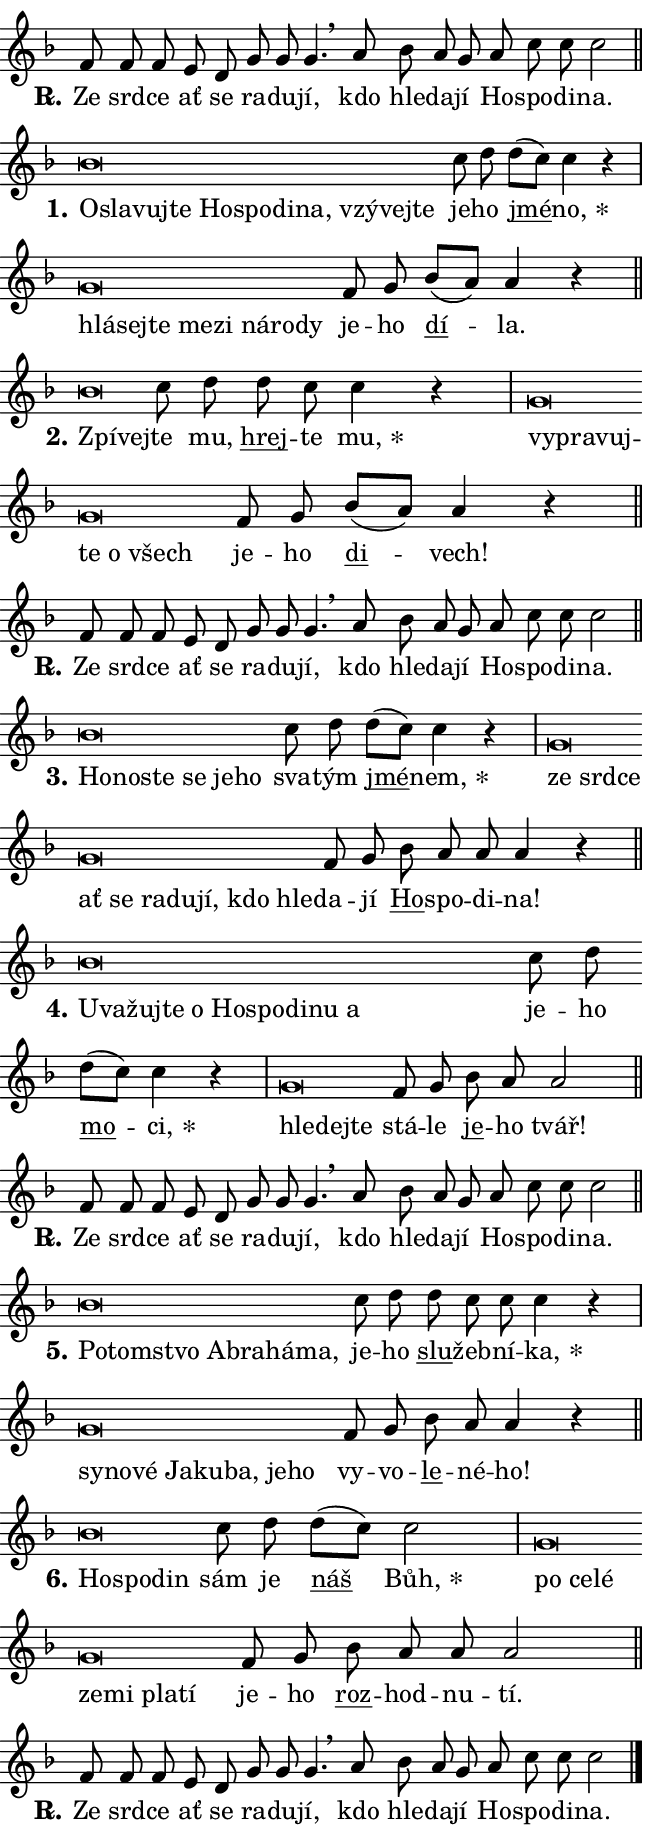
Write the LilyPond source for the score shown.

\version "2.24.0"
\header { tagline = "" }
\paper {
  indent = 0\cm
  top-margin = 0\cm
  right-margin = 0.13\cm % to fit lyric hyphens
  bottom-margin = 0\cm
  left-margin = 0\cm
  paper-width = 11\cm
  page-breaking = #ly:one-page-breaking
  system-system-spacing.basic-distance = #11
  score-system-spacing.basic-distance = #11
  ragged-last = ##f
}


%% Author: Thomas Morley
%% https://lists.gnu.org/archive/html/lilypond-user/2020-05/msg00002.html
#(define (line-position grob)
"Returns position of @var[grob} in current system:
   @code{'start}, if at first time-step
   @code{'end}, if at last time-step
   @code{'middle} otherwise
"
  (let* ((col (ly:item-get-column grob))
         (ln (ly:grob-object col 'left-neighbor))
         (rn (ly:grob-object col 'right-neighbor))
         (col-to-check-left (if (ly:grob? ln) ln col))
         (col-to-check-right (if (ly:grob? rn) rn col))
         (break-dir-left
           (and
             (ly:grob-property col-to-check-left 'non-musical #f)
             (ly:item-break-dir col-to-check-left)))
         (break-dir-right
           (and
             (ly:grob-property col-to-check-right 'non-musical #f)
             (ly:item-break-dir col-to-check-right))))
        (cond ((eqv? 1 break-dir-left) 'start)
              ((eqv? -1 break-dir-right) 'end)
              (else 'middle))))

#(define (tranparent-at-line-position vctor)
  (lambda (grob)
  "Relying on @code{line-position} select the relevant enry from @var{vctor}.
Used to determine transparency,"
    (case (line-position grob)
      ((end) (not (vector-ref vctor 0)))
      ((middle) (not (vector-ref vctor 1)))
      ((start) (not (vector-ref vctor 2))))))

noteHeadBreakVisibility =
#(define-music-function (break-visibility)(vector?)
"Makes @code{NoteHead}s transparent relying on @var{break-visibility}"
#{
  \override NoteHead.transparent =
    #(tranparent-at-line-position break-visibility)
#})

#(define delete-ledgers-for-transparent-note-heads
  (lambda (grob)
    "Reads whether a @code{NoteHead} is transparent.
If so this @code{NoteHead} is removed from @code{'note-heads} from
@var{grob}, which is supposed to be @code{LedgerLineSpanner}.
As a result ledgers are not printed for this @code{NoteHead}"
    (let* ((nhds-array (ly:grob-object grob 'note-heads))
           (nhds-list
             (if (ly:grob-array? nhds-array)
                 (ly:grob-array->list nhds-array)
                 '()))
           ;; Relies on the transparent-property being done before
           ;; Staff.LedgerLineSpanner.after-line-breaking is executed.
           ;; This is fragile ...
           (to-keep
             (remove
               (lambda (nhd)
                 (ly:grob-property nhd 'transparent #f))
               nhds-list)))
      ;; TODO find a better method to iterate over grob-arrays, similiar
      ;; to filter/remove etc for lists
      ;; For now rebuilt from scratch
      (set! (ly:grob-object grob 'note-heads)  '())
      (for-each
        (lambda (nhd)
          (ly:pointer-group-interface::add-grob grob 'note-heads nhd))
        to-keep))))

squashNotes = {
  \override NoteHead.X-extent = #'(-0.2 . 0.2)
  \override NoteHead.Y-extent = #'(-0.75 . 0)
  \override NoteHead.stencil =
    #(lambda (grob)
       (let ((pos (ly:grob-property grob 'staff-position)))
         (begin
           (if (< pos -7) (display "ERROR: Lower brevis then expected\n") (display ""))
           (if (<= pos -6) ly:text-interface::print ly:note-head::print))))
}
unSquashNotes = {
  \revert NoteHead.X-extent
  \revert NoteHead.Y-extent
  \revert NoteHead.stencil
}

hideNotes = \noteHeadBreakVisibility #begin-of-line-visible
unHideNotes = \noteHeadBreakVisibility #all-visible

% work-around for resetting accidentals
% https://lilypond.org/doc/v2.23/Documentation/notation/displaying-rhythms#unmetered-music
cadenzaMeasure = {
  \cadenzaOff
  \partial 1024 s1024
  \cadenzaOn
}

#(define-markup-command (accent layout props text) (markup?)
  "Underline accented syllable"
  (interpret-markup layout props
    #{\markup \override #'(offset . 4.3) \underline { #text }#}))

responsum = \markup \concat {
  "R" \hspace #-1.05 \path #0.1 #'((moveto 0 0.07) (lineto 0.9 0.8)) \hspace #0.05 "."
}

spaceSize = #0.6828661417322834 % exact space size for TeX Gyre Schola

\layout {
  \context {
    \Staff
    \remove "Time_signature_engraver"
    \override LedgerLineSpanner.after-line-breaking = #delete-ledgers-for-transparent-note-heads
  }
  \context {
    \Lyrics {
      \override LyricSpace.minimum-distance = \spaceSize
      \override LyricText.font-name = #"TeX Gyre Schola"
      \override LyricText.font-size = 1
      \override StanzaNumber.font-name = #"TeX Gyre Schola Bold"
      \override StanzaNumber.font-size = 1
    }
  }
  \context {
    \Score 
    \override NoteHead.text =
      #(lambda (grob) 
        (let ((pos (ly:grob-property grob 'staff-position)))
          #{\markup {
            \combine
              \halign #-0.55 \raise #(if (= pos -6) 0 0.5) \override #'(thickness . 2) \draw-line #'(3.2 . 0)
              \musicglyph "noteheads.sM1"
          }#}))
  }
}

% magnetic-lyrics.ily
%
%   written by
%     Jean Abou Samra <jean@abou-samra.fr>
%     Werner Lemberg <wl@gnu.org>
%
%   adapted by
%     Jiri Hon <jiri.hon@gmail.com>
%
% Version 2022-Apr-15

% https://www.mail-archive.com/lilypond-user@gnu.org/msg149350.html

#(define (Left_hyphen_pointer_engraver context)
   "Collect syllable-hyphen-syllable occurrences in lyrics and store
them in properties.  This engraver only looks to the left.  For
example, if the lyrics input is @code{foo -- bar}, it does the
following.

@itemize @bullet
@item
Set the @code{text} property of the @code{LyricHyphen} grob between
@q{foo} and @q{bar} to @code{foo}.

@item
Set the @code{left-hyphen} property of the @code{LyricText} grob with
text @q{foo} to the @code{LyricHyphen} grob between @q{foo} and
@q{bar}.
@end itemize

Use this auxiliary engraver in combination with the
@code{lyric-@/text::@/apply-@/magnetic-@/offset!} hook."
   (let ((hyphen #f)
         (text #f))
     (make-engraver
      (acknowledgers
       ((lyric-syllable-interface engraver grob source-engraver)
        (set! text grob)))
      (end-acknowledgers
       ((lyric-hyphen-interface engraver grob source-engraver)
        ;(when (not (grob::has-interface grob 'lyric-space-interface))
          (set! hyphen grob)));)
      ((stop-translation-timestep engraver)
       (when (and text hyphen)
         (ly:grob-set-object! text 'left-hyphen hyphen))
       (set! text #f)
       (set! hyphen #f)))))

#(define (lyric-text::apply-magnetic-offset! grob)
   "If the space between two syllables is less than the value in
property @code{LyricText@/.details@/.squash-threshold}, move the right
syllable to the left so that it gets concatenated with the left
syllable.

Use this function as a hook for
@code{LyricText@/.after-@/line-@/breaking} if the
@code{Left_@/hyphen_@/pointer_@/engraver} is active."
   (let ((hyphen (ly:grob-object grob 'left-hyphen #f)))
     (when hyphen
       (let ((left-text (ly:spanner-bound hyphen LEFT)))
         (when (grob::has-interface left-text 'lyric-syllable-interface)
           (let* ((common (ly:grob-common-refpoint grob left-text X))
                  (this-x-ext (ly:grob-extent grob common X))
                  (left-x-ext
                   (begin
                     ;; Trigger magnetism for left-text.
                     (ly:grob-property left-text 'after-line-breaking)
                     (ly:grob-extent left-text common X)))
                  ;; `delta` is the gap width between two syllables.
                  (delta (- (interval-start this-x-ext)
                            (interval-end left-x-ext)))
                  (details (ly:grob-property grob 'details))
                  (threshold (assoc-get 'squash-threshold details 0.2)))
             (when (< delta threshold)
               (let* (;; We have to manipulate the input text so that
                      ;; ligatures crossing syllable boundaries are not
                      ;; disabled.  For languages based on the Latin
                      ;; script this is essentially a beautification.
                      ;; However, for non-Western scripts it can be a
                      ;; necessity.
                      (lt (ly:grob-property left-text 'text))
                      (rt (ly:grob-property grob 'text))
                      (is-space (grob::has-interface hyphen 'lyric-space-interface))
                      (space (if is-space " " ""))
                      (extra-delta (if is-space spaceSize 0))
                      ;; Append new syllable.
                      (ltrt-space (if (and (string? lt) (string? rt))
                                (string-append lt space rt)
                                (make-concat-markup (list lt space rt))))
                      ;; Right-align `ltrt` to the right side.
                      (ltrt-space-markup (grob-interpret-markup
                               grob
                               (make-translate-markup
                                (cons (interval-length this-x-ext) 0)
                                (make-right-align-markup ltrt-space)))))
                 (begin
                   ;; Don't print `left-text`.
                   (ly:grob-set-property! left-text 'stencil #f)
                   ;; Set text and stencil (which holds all collected
                   ;; syllables so far) and shift it to the left.
                   (ly:grob-set-property! grob 'text ltrt-space)
                   (ly:grob-set-property! grob 'stencil ltrt-space-markup)
                   (ly:grob-translate-axis! grob (- (- delta extra-delta)) X))))))))))


#(define (lyric-hyphen::displace-bounds-first grob)
   ;; Make very sure this callback isn't triggered too early.
   (let ((left (ly:spanner-bound grob LEFT))
         (right (ly:spanner-bound grob RIGHT)))
     (ly:grob-property left 'after-line-breaking)
     (ly:grob-property right 'after-line-breaking)
     (ly:lyric-hyphen::print grob)))

squashThreshold = #0.4

\layout {
  \context {
    \Lyrics
    \consists #Left_hyphen_pointer_engraver
    \override LyricText.after-line-breaking =
      #lyric-text::apply-magnetic-offset!
    \override LyricHyphen.stencil = #lyric-hyphen::displace-bounds-first
    \override LyricText.details.squash-threshold = \squashThreshold
    \override LyricHyphen.minimum-distance = 0
    \override LyricHyphen.minimum-length = \squashThreshold
  }
}

squashText = \override LyricText.details.squash-threshold = 9999
unSquashText = \override LyricText.details.squash-threshold = \squashThreshold

leftText = \override LyricText.self-alignment-X = #LEFT
unLeftText = \revert LyricText.self-alignment-X

starOffset = #(lambda (grob) 
                (let ((x_offset (ly:self-alignment-interface::aligned-on-x-parent grob)))
                  (if (= x_offset 0) 0 (+ x_offset 1.2))))

star = #(define-music-function (syllable)(string?)
"Append star separator at the end of a syllable"
#{
  \once \override LyricText.X-offset = #starOffset
  \lyricmode { \markup {
    #syllable
    \override #'((font-name . "TeX Gyre Schola Bold")) \hspace #0.2 \lower #0.65 \larger "*"
  } }
#})

starAccent = #(define-music-function (syllable)(string?)
"Append star separator at the end of a syllable and make accent"
#{
  \once \override LyricText.X-offset = #starOffset
  \lyricmode { \markup {
    \accent #syllable
    \override #'((font-name . "TeX Gyre Schola Bold")) \hspace #0.2 \lower #0.65 \larger "*"
  } }
#})

breath = #(define-music-function (syllable)(string?)
"Append breathing indicator at the end of a syllable"
#{
  \lyricmode { \markup { #syllable "+" } }
#})

optionalBreath = #(define-music-function (syllable)(string?)
"Append optional breathing indicator at the end of a syllable"
#{
  \lyricmode { \markup { #syllable "(+)" } }
#})


\score {
    <<
        \new Voice = "melody" { \cadenzaOn \key f \major \relative { f'8 f f e d g g g4. \breathe \bar "" a8 bes a g \bar "" a c c c2 \cadenzaMeasure \bar "||" \break } }
        \new Lyrics \lyricsto "melody" { \lyricmode { \set stanza = \responsum
Ze srd -- ce ať se ra -- du -- jí, kdo hle -- da -- jí Ho -- spo -- di -- na. } }
    >>
    \layout {}
}

\score {
    <<
        \new Voice = "melody" { \cadenzaOn \key f \major \relative { \squashNotes bes'\breve*1/16 \hideNotes \breve*1/16 \bar "" \breve*1/16 \bar "" \breve*1/16 \bar "" \breve*1/16 \bar "" \breve*1/16 \bar "" \breve*1/16 \bar "" \breve*1/16 \bar "" \breve*1/16 \bar "" \breve*1/16 \breve*1/16 \bar "" \unHideNotes \unSquashNotes c8 d \bar "" d[( c)] c4 r \cadenzaMeasure \bar "|" \squashNotes g\breve*1/16 \hideNotes \breve*1/16 \bar "" \breve*1/16 \bar "" \breve*1/16 \bar "" \breve*1/16 \bar "" \breve*1/16 \bar "" \breve*1/16 \breve*1/16 \bar "" \unHideNotes \unSquashNotes f8 g \bar "" bes[( a)] a4 r \cadenzaMeasure \bar "||" \break } }
        \new Lyrics \lyricsto "melody" { \lyricmode { \set stanza = "1."
\leftText O -- \squashText sla -- vuj -- te Ho -- spo -- di -- na, vzý -- vej -- te \unLeftText \unSquashText je -- ho \markup \accent jmé -- \star no, \leftText hlá -- \squashText sej -- te me -- zi ná -- ro -- dy \unLeftText \unSquashText je -- ho \markup \accent dí -- la. } }
    >>
    \layout {}
}

\score {
    <<
        \new Voice = "melody" { \cadenzaOn \key f \major \relative { \squashNotes bes'\breve*1/16 \hideNotes \breve*1/16 \bar "" \unHideNotes \unSquashNotes c8 d \bar "" d c c4 r \cadenzaMeasure \bar "|" \squashNotes g\breve*1/16 \hideNotes \breve*1/16 \bar "" \breve*1/16 \bar "" \breve*1/16 \bar "" \breve*1/16 \breve*1/16 \bar "" \unHideNotes \unSquashNotes f8 g \bar "" bes[( a)] a4 r \cadenzaMeasure \bar "||" \break } }
        \new Lyrics \lyricsto "melody" { \lyricmode { \set stanza = "2."
\leftText Zpí -- \squashText vej -- \unLeftText \unSquashText te mu, \markup \accent hrej -- te \star mu, \leftText vy -- \squashText pra -- vuj -- te o všech \unLeftText \unSquashText je -- ho \markup \accent di -- vech! } }
    >>
    \layout {}
}

\score {
    <<
        \new Voice = "melody" { \cadenzaOn \key f \major \relative { f'8 f f e d g g g4. \breathe \bar "" a8 bes a g \bar "" a c c c2 \cadenzaMeasure \bar "||" \break } }
        \new Lyrics \lyricsto "melody" { \lyricmode { \set stanza = \responsum
Ze srd -- ce ať se ra -- du -- jí, kdo hle -- da -- jí Ho -- spo -- di -- na. } }
    >>
    \layout {}
}

\score {
    <<
        \new Voice = "melody" { \cadenzaOn \key f \major \relative { \squashNotes bes'\breve*1/16 \hideNotes \breve*1/16 \bar "" \breve*1/16 \bar "" \breve*1/16 \bar "" \breve*1/16 \breve*1/16 \bar "" \unHideNotes \unSquashNotes c8 d \bar "" d[( c)] c4 r \cadenzaMeasure \bar "|" \squashNotes g\breve*1/16 \hideNotes \breve*1/16 \bar "" \breve*1/16 \bar "" \breve*1/16 \bar "" \breve*1/16 \bar "" \breve*1/16 \bar "" \breve*1/16 \bar "" \breve*1/16 \bar "" \breve*1/16 \breve*1/16 \bar "" \unHideNotes \unSquashNotes f8 g \bar "" bes a a a4 r \cadenzaMeasure \bar "||" \break } }
        \new Lyrics \lyricsto "melody" { \lyricmode { \set stanza = "3."
\leftText Ho -- \squashText no -- ste se je -- ho \unLeftText \unSquashText sva -- tým \markup \accent jmé -- \star nem, \leftText ze \squashText srd -- ce ať se ra -- du -- jí, kdo hle -- \unLeftText \unSquashText da -- jí \markup \accent Ho -- spo -- di -- na! } }
    >>
    \layout {}
}

\score {
    <<
        \new Voice = "melody" { \cadenzaOn \key f \major \relative { \squashNotes bes'\breve*1/16 \hideNotes \breve*1/16 \bar "" \breve*1/16 \bar "" \breve*1/16 \bar "" \breve*1/16 \bar "" \breve*1/16 \bar "" \breve*1/16 \bar "" \breve*1/16 \bar "" \breve*1/16 \breve*1/16 \bar "" \unHideNotes \unSquashNotes c8 d \bar "" d[( c)] c4 r \cadenzaMeasure \bar "|" \squashNotes g\breve*1/16 \hideNotes \breve*1/16 \breve*1/16 \bar "" \unHideNotes \unSquashNotes f8 g \bar "" bes a a2 \cadenzaMeasure \bar "||" \break } }
        \new Lyrics \lyricsto "melody" { \lyricmode { \set stanza = "4."
\leftText U -- \squashText va -- žuj -- te o Ho -- spo -- di -- nu a \unLeftText \unSquashText je -- ho \markup \accent mo -- \star ci, \leftText hle -- \squashText dej -- te \unLeftText \unSquashText stá -- le \markup \accent je -- ho tvář! } }
    >>
    \layout {}
}

\score {
    <<
        \new Voice = "melody" { \cadenzaOn \key f \major \relative { f'8 f f e d g g g4. \breathe \bar "" a8 bes a g \bar "" a c c c2 \cadenzaMeasure \bar "||" \break } }
        \new Lyrics \lyricsto "melody" { \lyricmode { \set stanza = \responsum
Ze srd -- ce ať se ra -- du -- jí, kdo hle -- da -- jí Ho -- spo -- di -- na. } }
    >>
    \layout {}
}

\score {
    <<
        \new Voice = "melody" { \cadenzaOn \key f \major \relative { \squashNotes bes'\breve*1/16 \hideNotes \breve*1/16 \bar "" \breve*1/16 \bar "" \breve*1/16 \bar "" \breve*1/16 \bar "" \breve*1/16 \breve*1/16 \bar "" \unHideNotes \unSquashNotes c8 d \bar "" d c c c4 r \cadenzaMeasure \bar "|" \squashNotes g\breve*1/16 \hideNotes \breve*1/16 \bar "" \breve*1/16 \bar "" \breve*1/16 \bar "" \breve*1/16 \bar "" \breve*1/16 \bar "" \breve*1/16 \breve*1/16 \bar "" \unHideNotes \unSquashNotes f8 g \bar "" bes a a4 r \cadenzaMeasure \bar "||" \break } }
        \new Lyrics \lyricsto "melody" { \lyricmode { \set stanza = "5."
\leftText Po -- \squashText tom -- stvo Ab -- ra -- há -- ma, \unLeftText \unSquashText je -- ho \markup \accent slu -- žeb -- ní -- \star ka, \leftText sy -- \squashText no -- vé Ja -- ku -- ba, je -- ho \unLeftText \unSquashText vy -- vo -- \markup \accent le -- né -- ho! } }
    >>
    \layout {}
}

\score {
    <<
        \new Voice = "melody" { \cadenzaOn \key f \major \relative { \squashNotes bes'\breve*1/16 \hideNotes \breve*1/16 \breve*1/16 \bar "" \unHideNotes \unSquashNotes c8 d \bar "" d[( c)] c2 \cadenzaMeasure \bar "|" \squashNotes g\breve*1/16 \hideNotes \breve*1/16 \bar "" \breve*1/16 \bar "" \breve*1/16 \bar "" \breve*1/16 \bar "" \breve*1/16 \breve*1/16 \bar "" \unHideNotes \unSquashNotes f8 g \bar "" bes a a a2 \cadenzaMeasure \bar "||" \break } }
        \new Lyrics \lyricsto "melody" { \lyricmode { \set stanza = "6."
\leftText Ho -- \squashText spo -- din \unLeftText \unSquashText sám je \markup \accent náš \star Bůh, \leftText po \squashText ce -- lé ze -- mi pla -- tí \unLeftText \unSquashText je -- ho \markup \accent roz -- hod -- nu -- tí. } }
    >>
    \layout {}
}

\score {
    <<
        \new Voice = "melody" { \cadenzaOn \key f \major \relative { f'8 f f e d g g g4. \breathe \bar "" a8 bes a g \bar "" a c c c2 \cadenzaMeasure \bar "||" \break } \bar "|." }
        \new Lyrics \lyricsto "melody" { \lyricmode { \set stanza = \responsum
Ze srd -- ce ať se ra -- du -- jí, kdo hle -- da -- jí Ho -- spo -- di -- na. } }
    >>
    \layout {}
}
